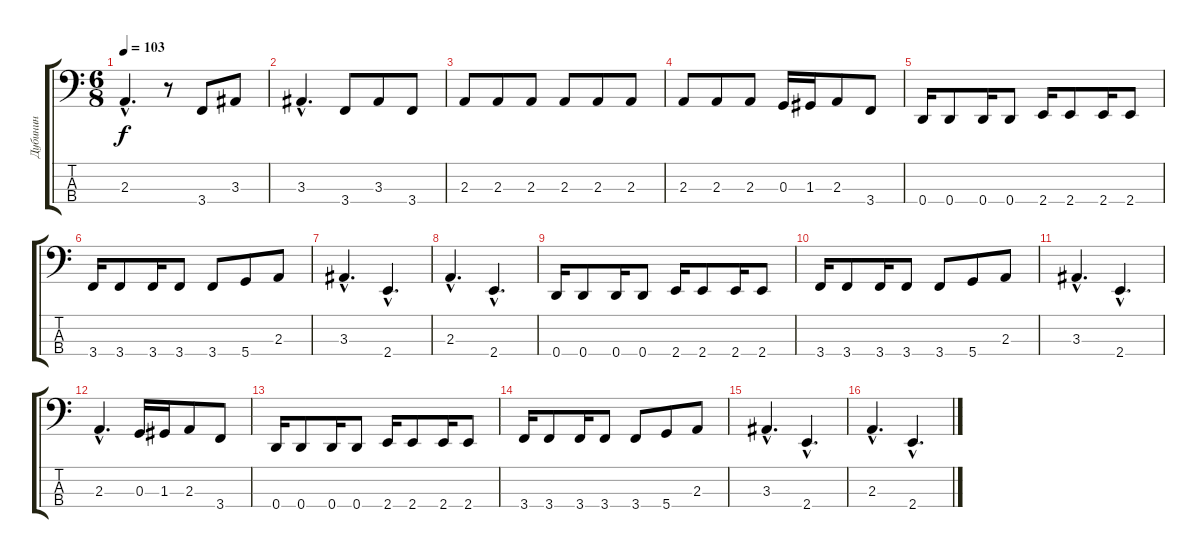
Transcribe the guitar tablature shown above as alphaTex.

\track ("Дубинин" "Дубинин") {instrument electricbassfinger}
\staff {score tabs}
\tuning (F2 C2 G1 D1) {hide}
\ts (6 8)
\tempo 103
\clef f4
\ks c
2.3{hac}.4{d dy f} r.8 3.4.8 3.3.8 |
3.3{hac}.4{d} 3.4.8 3.3.8 3.4.8 |
2.3.8 2.3.8 2.3.8 2.3.8 2.3.8 2.3.8 |
2.3.8 2.3.8 2.3.8 0.3.16 1.3.16 2.3.8 3.4.8 |
0.4.16 0.4.8 0.4.16 0.4.8 2.4.16 2.4.8 2.4.16 2.4.8 |
3.4.16 3.4.8 3.4.16 3.4.8 3.4.8 5.4.8 2.3.8 |
3.3{hac}.4{d} 2.4{hac}.4{d} |
2.3{hac}.4{d} 2.4{hac}.4{d} |
0.4.16 0.4.8 0.4.16 0.4.8 2.4.16 2.4.8 2.4.16 2.4.8 |
3.4.16 3.4.8 3.4.16 3.4.8 3.4.8 5.4.8 2.3.8 |
3.3{hac}.4{d} 2.4{hac}.4{d} |
2.3{hac}.4{d} 0.3.16 1.3.16 2.3.8 3.4.8 |
0.4.16 0.4.8 0.4.16 0.4.8 2.4.16 2.4.8 2.4.16 2.4.8 |
3.4.16 3.4.8 3.4.16 3.4.8 3.4.8 5.4.8 2.3.8 |
3.3{hac}.4{d} 2.4{hac}.4{d} |
2.3{hac}.4{d} 2.4{hac}.4{d}
